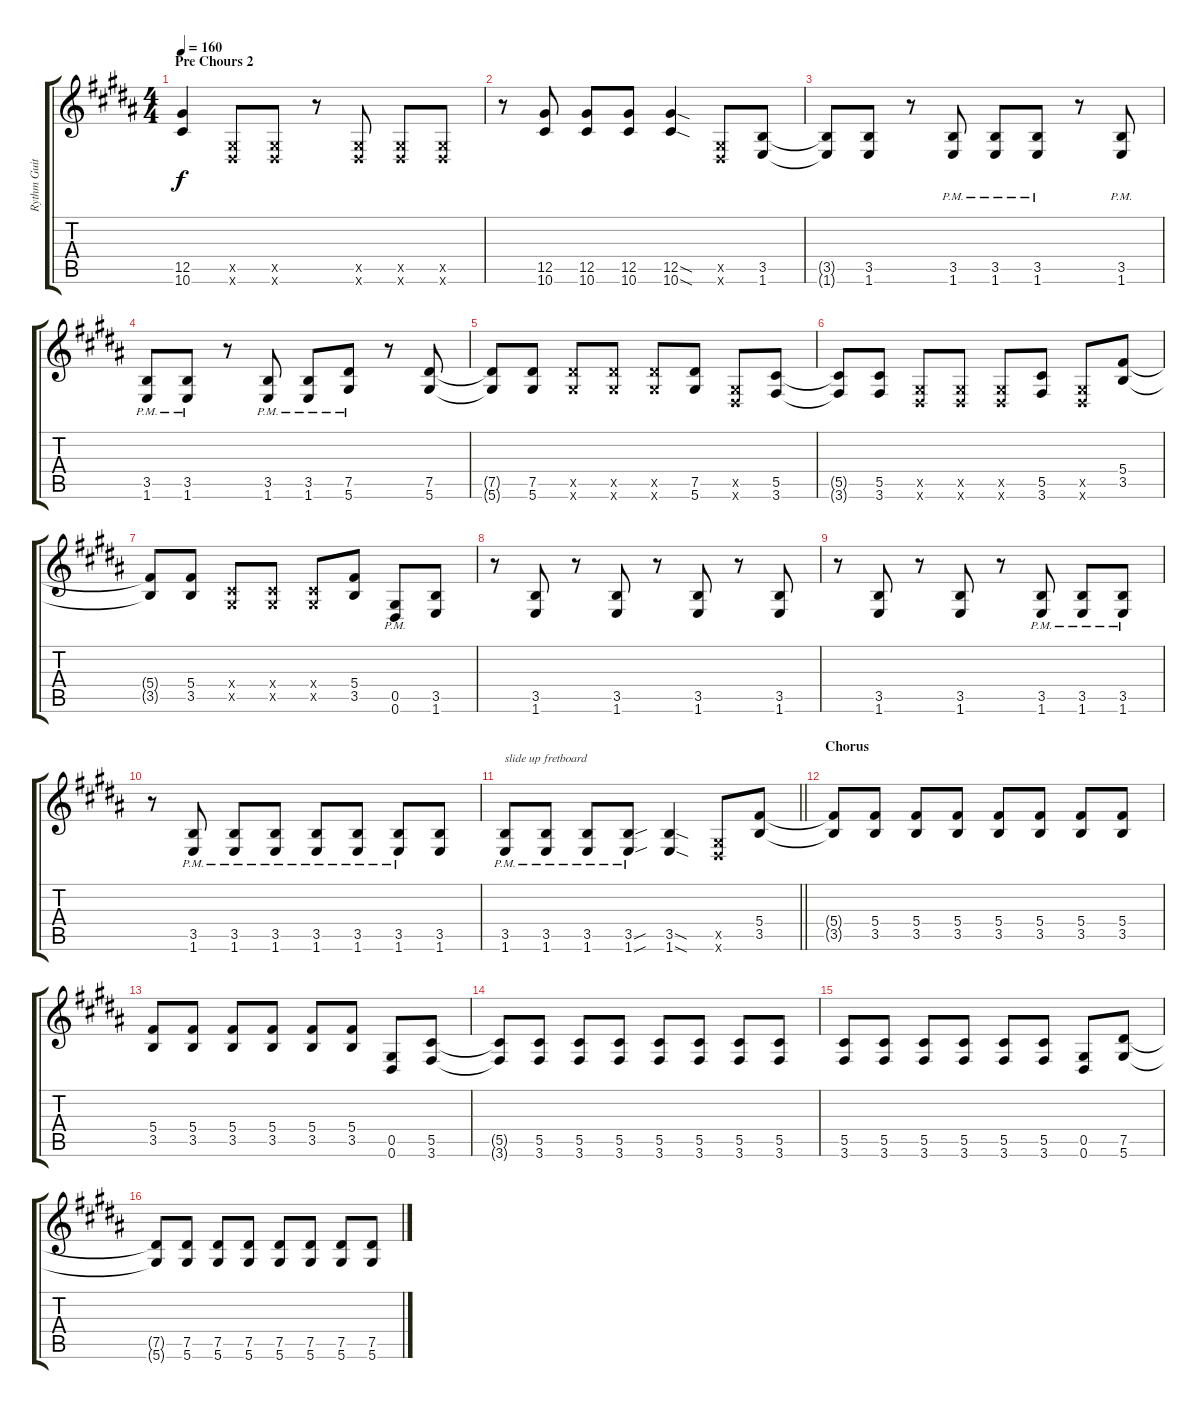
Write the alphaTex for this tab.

\track ("Rythm Guitar" "Rythm Guit") {instrument overdrivenguitar}
\staff {score tabs}
\tuning (Eb4 Bb3 Gb3 Db3 Ab2 Eb2) {hide}
\ts (4 4)
\section ("" "Pre Chours 2")
\tempo 160
\clef g2
\ks b
(12.5{t} 10.6{t}).4{dy f} (0.5{x} 0.6{x}).8 (0.5{x} 0.6{x}).8 r.8 (0.5{x} 0.6{x}).8 (0.5{x} 0.6{x}).8 (0.5{x} 0.6{x}).8 |
r.8 (12.5 10.6).8 (12.5 10.6).8 (12.5 10.6).8 (12.5{sod} 10.6{sod}).4 (0.5{x} 0.6{x}).8 (3.5 1.6).8 |
(3.5{t} 1.6{t}).8 (3.5 1.6).8 r.8 (3.5{pm} 1.6{pm}).8 (3.5{pm} 1.6{pm}).8 (3.5{pm} 1.6{pm}).8 r.8 (3.5{pm} 1.6{pm}).8 |
(3.5{pm} 1.6{pm}).8 (3.5{pm} 1.6{pm}).8 r.8 (3.5{pm} 1.6{pm}).8 (3.5{pm} 1.6{pm}).8 (7.5{pm} 5.6{pm}).8 r.8 (7.5 5.6).8 |
(7.5{t} 5.6{t}).8 (7.5 5.6).8 (7.5{x} 5.6{x}).8 (7.5{x} 5.6{x}).8 (7.5{x} 5.6{x}).8 (7.5 5.6).8 (0.5{x} 0.6{x}).8 (5.5 3.6).8 |
(5.5{t} 3.6{t}).8 (5.5 3.6).8 (0.5{x} 0.6{x}).8 (0.5{x} 0.6{x}).8 (0.5{x} 0.6{x}).8 (5.5 3.6).8 (0.5{x} 0.6{x}).8 (5.4 3.5).8 |
(5.4{t} 3.5{t}).8 (5.4 3.5).8 (0.4{x} 0.5{x}).8 (0.4{x} 0.5{x}).8 (0.4{x} 0.5{x}).8 (5.4 3.5).8 (0.5{pm} 0.6{pm}).8 (3.5 1.6).8 |
r.8 (3.5 1.6).8 r.8 (3.5 1.6).8 r.8 (3.5 1.6).8 r.8 (3.5 1.6).8 |
r.8 (3.5 1.6).8 r.8 (3.5 1.6).8 r.8 (3.5{pm} 1.6{pm}).8 (3.5{pm} 1.6{pm}).8 (3.5{pm} 1.6{pm}).8 |
r.8 (3.5{pm} 1.6{pm}).8 (3.5{pm} 1.6{pm}).8 (3.5{pm} 1.6{pm}).8 (3.5{pm} 1.6{pm}).8 (3.5{pm} 1.6{pm}).8 (3.5{pm} 1.6{pm}).8 (3.5 1.6).8 |
\barLineRight lightlight
(3.5{pm} 1.6{pm}).8{txt "slide up fretboard"} (3.5{pm} 1.6{pm}).8 (3.5{pm} 1.6{pm}).8 (3.5{sou pm} 1.6{sou pm}).8 (3.5{sod} 1.6{sod}).4 (0.5{x} 0.6{x}).8 (5.4 3.5).8 |
\section ("" "Chorus")
(5.4{t} 3.5{t}).8 (5.4 3.5).8 (5.4 3.5).8 (5.4 3.5).8 (5.4 3.5).8 (5.4 3.5).8 (5.4 3.5).8 (5.4 3.5).8 |
(5.4 3.5).8 (5.4 3.5).8 (5.4 3.5).8 (5.4 3.5).8 (5.4 3.5).8 (5.4 3.5).8 (0.5 0.6).8 (5.5 3.6).8 |
(5.5{t} 3.6{t}).8 (5.5 3.6).8 (5.5 3.6).8 (5.5 3.6).8 (5.5 3.6).8 (5.5 3.6).8 (5.5 3.6).8 (5.5 3.6).8 |
(5.5 3.6).8 (5.5 3.6).8 (5.5 3.6).8 (5.5 3.6).8 (5.5 3.6).8 (5.5 3.6).8 (0.5 0.6).8 (7.5 5.6).8 |
(7.5{t} 5.6{t}).8 (7.5 5.6).8 (7.5 5.6).8 (7.5 5.6).8 (7.5 5.6).8 (7.5 5.6).8 (7.5 5.6).8 (7.5 5.6).8
